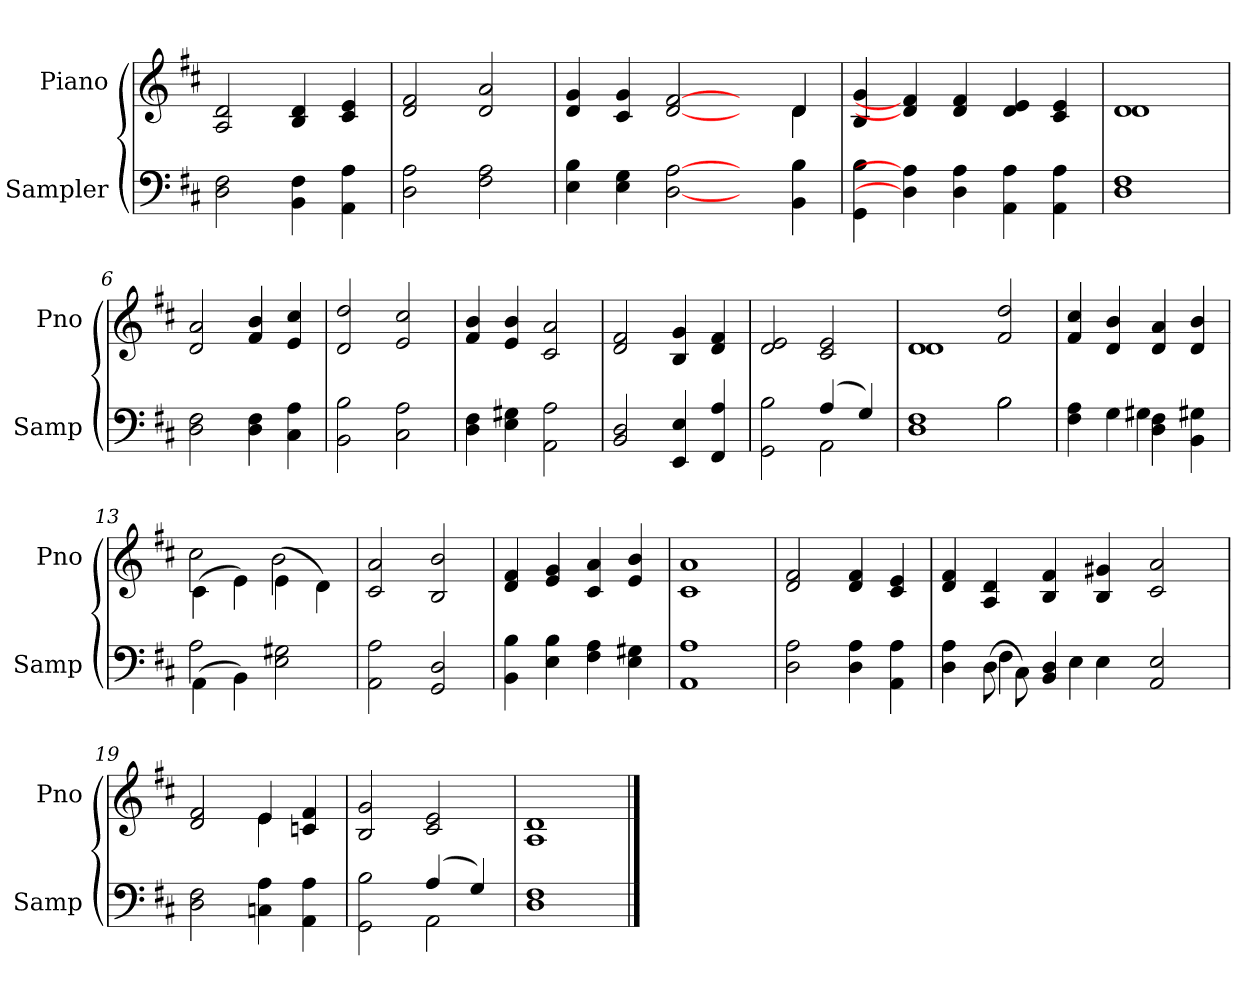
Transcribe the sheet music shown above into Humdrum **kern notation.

**kern	**kern
*part2	*part1
*staff2	*staff1
*I"Sampler	*I"Piano
*I'Samp	*I'Pno
*clefF4	*clefG2
*k[f#c#]	*k[f#c#]
*D:	*D:
=1	=1
2D 2F#	2A 2d
4BB 4F#	4B 4d
4AA 4A	4c# 4e
=2	=2
2D 2A	2d 2f#
2F# 2A	2d 2a
=3	=3
*	*^
4E 4B	4d 4g	4ryy
*	*v	*v
4E 4G	4c# 4g
[2D [2A	[2d [2f#
4ryy	4ryy
*	*^
4BB 4B	4d/	4d
*	*v	*v
=4	=4
4GG 4B	4B 4g
4D] 4A]	4d] 4f#]
4D 4A	4d 4f#
4AA 4A	4d 4e
4AA 4A	4c# 4e
=5	=5
*	*^
1D 1F#	1d/	1d
*	*v	*v
=6	=6
2D 2F#	2d 2a
4D 4F#	4f# 4b
4C# 4A	4e 4cc#
=7	=7
2BB 2B	2d 2dd
2C# 2A	2e 2cc#
=8	=8
4D 4F#	4f# 4b
4E 4G#X	4e 4b
2AA 2A	2c# 2a
=9	=9
2BB 2D	2d 2f#
4EE 4E	4B 4g
4FF# 4A	4d 4f#
=10	=10
*^	*
2GG 2B	2ryy	2d 2e
(4A/	2AA	2c# 2e
4G/)	.	.
=11	=11	=11
*	*	*^
1D 1F#	1ryy	1d/	1d
2B\	2B	2f# 2dd	2ryy
*	*	*v	*v
=12	=12	=12
4F# 4A	4ryy	4f# 4cc#
4G\	4G#	4d 4b
4D 4F#	2ryy	4d 4a
4BB 4G#X	.	4d 4b
=13	=13	=13
*	*	*^
(4AA\	2A	(4c#\	2cc#
4BB\)	.	4e\)	.
2E 2G#X	2ryy	(4e\	2b
.	.	4d\)	.
*v	*v	*	*
*	*v	*v
=14	=14
2AA 2A	2c# 2a
2GG 2D	2B 2b
=15	=15
4BB 4B	4d 4f#
4E 4B	4e 4g
4F# 4A	4c# 4a
4E 4G#X	4e 4b
=16	=16
1AA 1A	1c# 1a
=17	=17
2D 2A	2d 2f#
4D 4A	4d 4f#
4AA 4A	4c# 4e
=18	=18
*^	*
4D 4A	4ryy	4d 4f#
(8D\	4F#	4A 4d
8C#\)	.	.
4BB 4D	8ryy	4B 4f#
.	4E	.
4E\	.	4B 4g#X
.	2ryy	.
2AA 2E	.	2c# 2a
.	8ryy	.
*v	*v	*
=19	=19
*	*^
2D 2F#	2d 2f#	2ryy
4Cn 4A	4e/	4e
4AA 4A	4cn 4f#	4ryy
*	*v	*v
=20	=20
*^	*
2GG 2B	2ryy	2B 2g
(4A/	2AA	2c# 2e
4G/)	.	.
*v	*v	*
=21	=21
1D 1F#	1A/ 1d/
==	==
*-	*-
